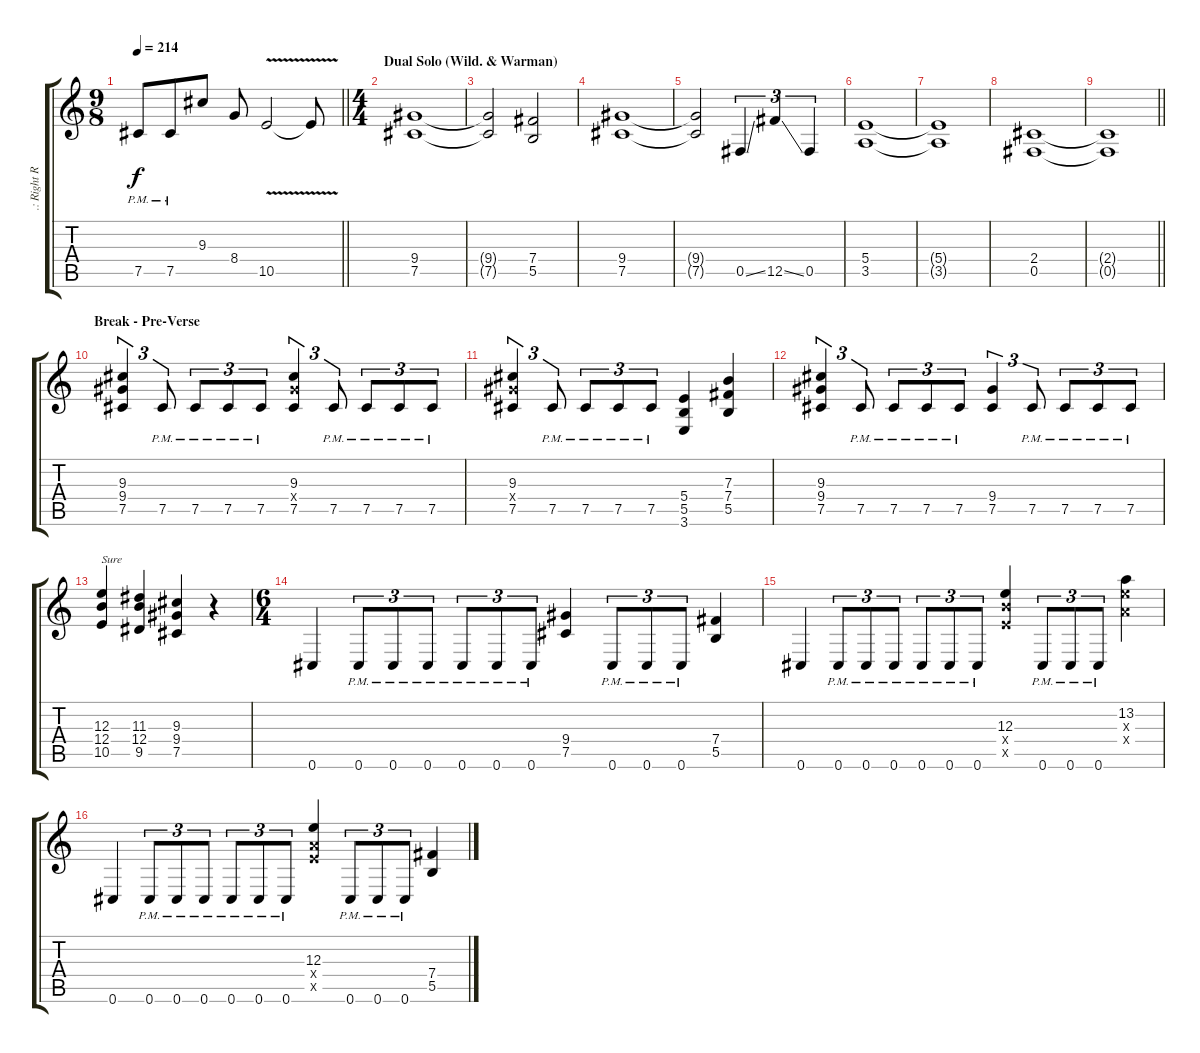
\track (".: Right Rythm Guitar :." ".: Right R") {instrument distortionguitar}
\staff {score tabs}
\tuning (Db4 Ab3 E3 B2 Gb2 Db2) {hide}
\ts (9 8)
\tempo 214
\clef g2
\barLineRight lightlight
\ks c
7.5{pm}.8{dy f} 7.5{pm}.8 9.3.8 8.4.8 10.5{v}.2 10.5{t}.8 |
\ts (4 4)
\section ("" "Dual Solo (Wild. & Warman)")
(9.4 7.5).1 |
(9.4{t} 7.5{t}).2 (7.4 5.5).2 |
(9.4 7.5).1 |
(9.4{t} 7.5{t}).2 0.5{ss}.4{tu (3 2)} 12.5{ss}.4{tu (3 2)} 0.5.4{tu (3 2)} |
(5.4 3.5).1 |
(5.4{t} 3.5{t}).1 |
(2.4 0.5).1 |
\barLineRight lightlight
(2.4{t} 0.5{t}).1 |
\section ("" "Break - Pre-Verse")
(9.3 9.4 7.5).4{tu (3 2)} 7.5{pm}.8{tu (3 2)} 7.5{pm}.8{tu (3 2)} 7.5{pm}.8{tu (3 2)} 7.5{pm}.8{tu (3 2)} (9.3 9.4{x} 7.5).4{tu (3 2)} 7.5{pm}.8{tu (3 2)} 7.5{pm}.8{tu (3 2)} 7.5{pm}.8{tu (3 2)} 7.5{pm}.8{tu (3 2)} |
(9.3 9.4{x} 7.5).4{tu (3 2)} 7.5{pm}.8{tu (3 2)} 7.5{pm}.8{tu (3 2)} 7.5{pm}.8{tu (3 2)} 7.5{pm}.8{tu (3 2)} (5.4 5.5 3.6).4 (7.3 7.4 5.5).4 |
(9.3 9.4 7.5).4{tu (3 2)} 7.5{pm}.8{tu (3 2)} 7.5{pm}.8{tu (3 2)} 7.5{pm}.8{tu (3 2)} 7.5{pm}.8{tu (3 2)} (9.4 7.5).4{tu (3 2)} 7.5{pm}.8{tu (3 2)} 7.5{pm}.8{tu (3 2)} 7.5{pm}.8{tu (3 2)} 7.5{pm}.8{tu (3 2)} |
(12.3 12.4 10.5).4{txt "Sure"} (11.3 12.4 9.5).4 (9.3 9.4 7.5).4 r.4 |
\ts (6 4)
0.6.4 0.6{pm}.8{tu (3 2)} 0.6{pm}.8{tu (3 2)} 0.6{pm}.8{tu (3 2)} 0.6{pm}.8{tu (3 2)} 0.6{pm}.8{tu (3 2)} 0.6{pm}.8{tu (3 2)} (9.4 7.5).4 0.6{pm}.8{tu (3 2)} 0.6{pm}.8{tu (3 2)} 0.6{pm}.8{tu (3 2)} (7.4 5.5).4 |
0.6.4 0.6{pm}.8{tu (3 2)} 0.6{pm}.8{tu (3 2)} 0.6{pm}.8{tu (3 2)} 0.6{pm}.8{tu (3 2)} 0.6{pm}.8{tu (3 2)} 0.6{pm}.8{tu (3 2)} (12.3 12.4{x} 10.5{x}).4 0.6{pm}.8{tu (3 2)} 0.6{pm}.8{tu (3 2)} 0.6{pm}.8{tu (3 2)} (13.2 12.3{x} 10.4{x}).4 |
0.6.4 0.6{pm}.8{tu (3 2)} 0.6{pm}.8{tu (3 2)} 0.6{pm}.8{tu (3 2)} 0.6{pm}.8{tu (3 2)} 0.6{pm}.8{tu (3 2)} 0.6{pm}.8{tu (3 2)} (12.3 10.4{x} 10.5{x}).4 0.6{pm}.8{tu (3 2)} 0.6{pm}.8{tu (3 2)} 0.6{pm}.8{tu (3 2)} (7.4 5.5).4
